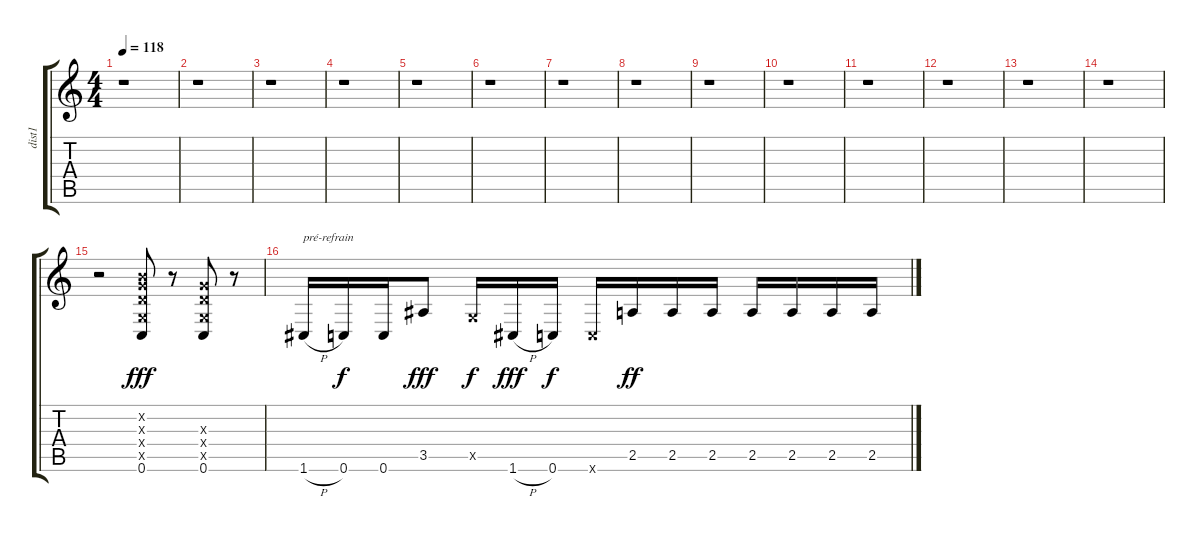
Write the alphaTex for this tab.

\track ("dist1" "dist1") {instrument distortionguitar}
\staff {score tabs}
\tuning (E4 B3 G3 D3 G2 C2) {hide}
\ts (4 4)
\tempo 118
\clef g2
\ks c
r.1{dy f} |
r.1 |
r.1 |
r.1 |
r.1 |
r.1 |
r.1 |
r.1 |
r.1 |
r.1 |
r.1 |
r.1 |
r.1 |
r.1 |
r.2 (0.2{x} 0.3{x} 0.4{x} 0.5{x} 0.6).8{dy fff} r.8 (0.3{x} 0.4{x} 0.5{x} 0.6).8 r.8 |
1.6{h}.16{txt "pré-refrain"} 0.6.16{dy f} 0.6.16 3.5.8{dy fff} 0.5{x}.16{dy f} 1.6{h}.16{dy fff} 0.6.16{dy f} 0.6{x}.16 2.5.16{dy ff} 2.5.16 2.5.16 2.5.16 2.5.16 2.5.16 2.5.16
